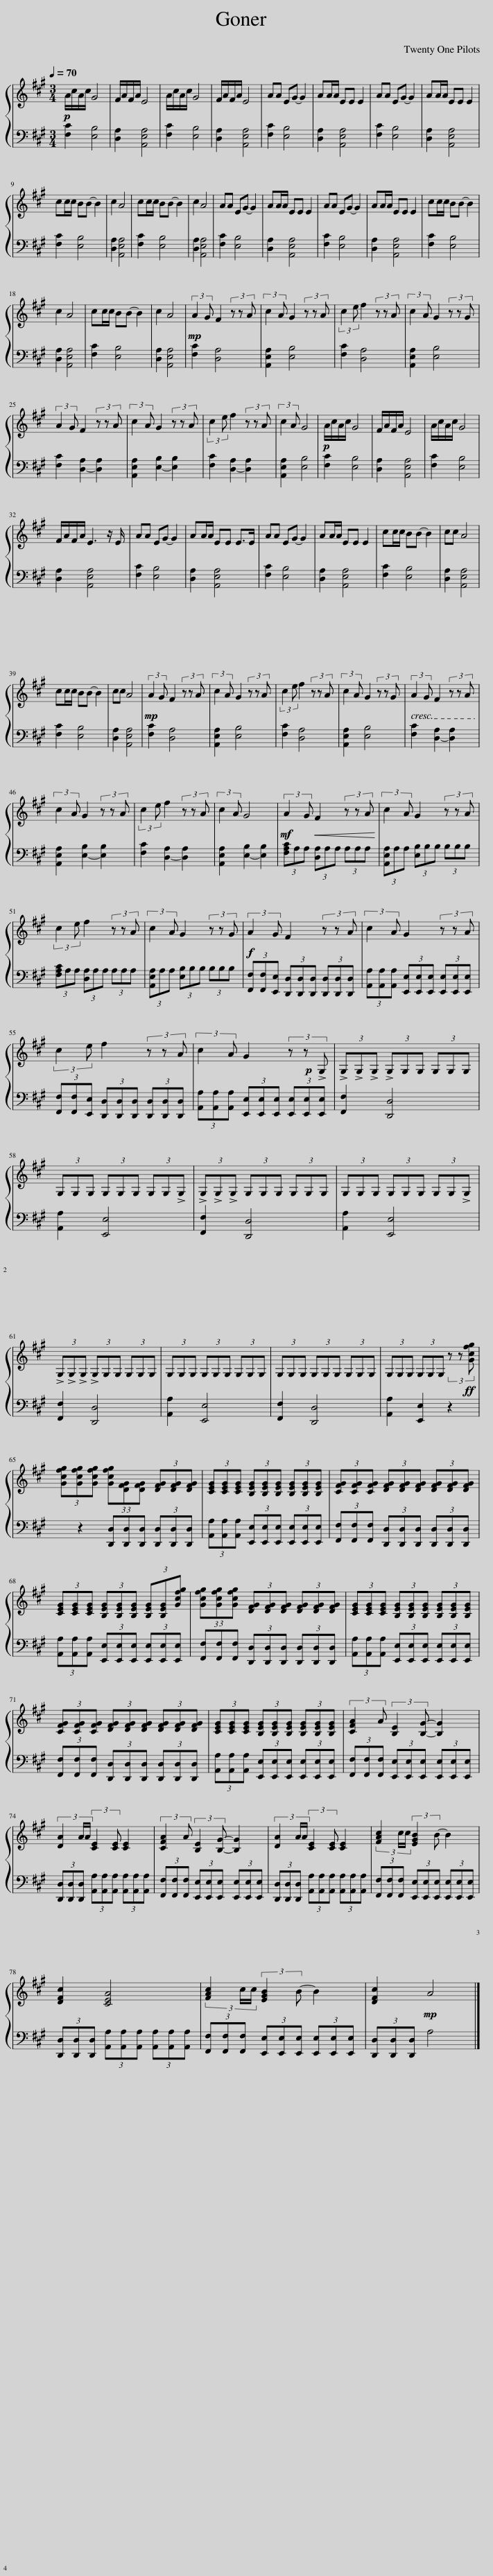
X:1
%%score { 1 | 2 }
L:1/8
Q:1/4=70
M:3/4
I:linebreak $
K:A
V:1 treble
V:2 bass
V:1
!p! A/c/A/c/ G4 | F/A/F/A/ E4 | A/c/A/c/ G4 | F/A/F/A/ E4 | AA EG- G2 | %5
 AA/A/ EE E2 | AA EG- G2 | AA/A/ EE E2 |$ cc/c/ BB- B2 | c2 A4 | %10
 cc/c/ BB- B2 | c2 A4 | AA EG- G2 | AA/A/ EE E2 | AA EG- G2 | %15
 AA/A/ EE E2 | cc/c/ BB- B2 |$ c2 A4 | cc/c/ BB- B2 | c2 A4 | %20
!mp! (3:2:2A2 G F2 (3z z A | (3:2:2c2 A G2 (3z z A | (3:2:2c2 e f2 (3z z A | (3:2:2c2 A G2 (3z z G |$ (3:2:2A2 G F2 (3z z A | %25
 (3:2:2c2 A G2 (3z z A | (3:2:2c2 e f2 (3z z A | (3:2:2c2 A G4 |!p! A/c/A/c/ G4 | F/A/F/A/ E4 | %30
 A/c/A/c/ G4 |$ F/A/F/A/ E3 z/ E/ | AA EG- G2 | AA/A/ EE E>E | AA EG- G2 | %35
 AA/A/ EE E2 | cc/c/ BB- B2 | cc A4 |$ cc/c/ BB- B2 | cc A4 | %40
!mp! (3:2:2A2 G F2 (3z z A | (3:2:2c2 A G2 (3z z A | (3:2:2c2 e f2 (3z z A | (3:2:2c2 A G2 (3z z G | (3:2:2A2 G F2 (3z z A |$ %45
 (3:2:2c2 A G2 (3z z A | (3:2:2c2 e f2 (3z z A | (3:2:2c2 A G4 |!mf! (3:2:2A2 G!<(! F2 (3z z A!<)! | (3:2:2c2 A G2 (3z z A |$ %50
 (3:2:2c2 e f2 (3z z A | (3:2:2c2 A G2 (3z z G |!f! (3:2:2A2 G F2 (3z z A | (3:2:2c2 A G2 (3z z A |$ (3:2:2c2 e f2 (3z z A | %55
 (3:2:2c2 A G2 (3z z!p! !>!G, | (3!>!G,!>!G,!>!G, (3!>!G,G,G, (3G,G,G, |$ (3G,G,G, (3G,G,G, (3G,G,!>!G, | (3!>!G,!>!G,!>!G, (3G,G,G, (3G,G,G, | (3G,G,G, (3G,G,G, (3G,G,!>!G, |$ %60
 (3!>!G,!>!G,!>!G, (3!>!G,G,G, (3G,G,G, | (3G,G,G, (3G,G,G, (3G,G,G, | (3G,G,G, (3G,G,G, (3G,G,G, | (3G,G,G, (3G,G,G, (3z z!ff! [Gcfg] |$ (3[Gcfg][Gcfg][Gcfg] (3[Gcfg][DFG][DFG] (3[DFG][DFG][DFG] | %65
 (3[CEG][CEG][CEG] (3[B,EG][B,EG][B,EG] (3[B,EG][B,EG][B,EG] | (3[CFG][CFG][CFG] (3[DFG][DFG][DFG] (3[DFG][DFG][DFG] |$ (3[CEG][CEG][CEG] (3[B,EG][B,EG][B,EG] (3[B,EG][B,EG][Gcfg] | (3[Gcfg][Gcfg][Gcfg] (3[DFG][DFG][DFG] (3[DFG][DFG][DFG] | (3[CEG][CEG][CEG] (3[B,EG][B,EG][B,EG] (3[B,EG][B,EG][B,EG] |$ %70
 (3[CFG][CFG][CFG] (3[DFG][DFG][DFG] (3[DFG][DFG][DFG] | (3[CEG][CEG][CEG] (3[B,EG][B,EG][B,EG] (3[B,EG][B,EG][B,EG] | (3:2:2[CFA]2 A (3:2:2[B,E]2 [B,G]- [B,G]2 |$ (3[DA]2 A/A/ (3:2:2[CE]2 [CE] [CE]2 | (3:2:2[CFA]2 A (3:2:2[B,E]2 [B,G]- [B,G]2 | %75
 (3[DA]2 A/A/ (3:2:2[CE]2 [CE] [CE]2 | (3[FAc]2 c/c/ (3:2:2[EGB]2 B- B2 |$ [DFc]2 [CEA]4 | (3[FAc]2 c/c/ (3:2:2[EGB]2 B- B2 | [DFc]2!mp! A4 |] %80
V:2
 [F,C]2 [E,B,]4 | [D,A,]2 [A,,E,A,]4 | [F,C]2 [E,B,]4 | [D,A,]2 [A,,E,A,]4 | [F,C]2 [E,B,]4 | %5
 [D,A,]2 [A,,E,A,]4 | [F,C]2 [E,B,]4 | [D,A,]2 [A,,E,A,]4 |$ [F,C]2 [E,B,]4 | [D,A,]2 [A,,E,A,]4 | %10
 [F,C]2 [E,B,]4 | [D,A,]2 [A,,E,A,]4 | [F,C]2 [E,B,]4 | [D,A,]2 [A,,E,A,]4 | [F,C]2 [E,B,]4 | %15
 [D,A,]2 [A,,E,A,]4 | [F,C]2 [E,B,]4 |$ [D,A,]2 [A,,E,A,]4 | [F,C]2 [E,B,]4 | [D,A,]2 [A,,E,A,]4 | %20
 [F,C]2 [D,A,]4 | [A,,E,A,]2 [E,B,]4 | [F,C]2 [D,A,]4 | [A,,E,A,]2 [E,B,]4 |$ [F,C]2 [D,-A,]2 [D,A,]2 | %25
 [A,,E,A,]2 [E,-B,]2 [E,B,]2 | [F,C]2 [D,-A,]2 [D,A,]2 | [A,,E,A,]2 [E,B,]4 | [F,C]2 [E,B,]4 | [D,A,]2 [A,,E,A,]4 | %30
 [F,C]2 [E,B,]4 |$ [D,A,]2 [A,,E,A,]4 | [F,C]2 [E,B,]4 | [D,A,]2 [A,,E,A,]4 | [F,C]2 [E,B,]4 | %35
 [D,A,]2 [A,,E,A,]4 | [F,C]2 [E,B,]4 | [D,A,]2 [A,,E,A,]4 |$ [F,C]2 [E,B,]4 | [D,A,]2 [A,,E,A,]4 | %40
 [F,C]2 [D,A,]4 | [A,,E,A,]2 [E,B,]4 | [F,C]2 [D,A,]4 | [A,,E,A,]2 [E,B,]4 | [F,C]2 [D,-A,]2 [D,A,]2 |$ %45
 [A,,E,A,]2 [E,-B,]2 [E,B,]2 | [F,C]2 [D,-A,]2 [D,A,]2 | [A,,E,A,]2 [E,-B,]2 [E,B,]2 | (3[F,A,C]A,A, (3[D,A,]A,A, (3A,A,A, | (3[A,,E,A,]A,A, (3[E,B,]B,B, (3B,B,B, |$ %50
 (3[F,A,C]A,A, (3[D,A,]A,A, (3A,A,A, | (3[A,,E,A,]A,A, (3[E,B,]B,B, (3B,B,B, | (3[F,,F,][F,,F,][E,,E,] (3[D,,D,][D,,D,][D,,D,] (3[D,,D,][D,,D,][D,,D,] | (3[A,,A,][A,,A,][A,,A,] (3[E,,E,][E,,E,][E,,E,] (3[E,,E,][E,,E,][E,,E,] |$ (3[F,,F,][F,,F,][E,,E,] (3[D,,D,][D,,D,][D,,D,] (3[D,,D,][D,,D,][D,,D,] | %55
 (3[A,,A,][A,,A,][A,,A,] (3[E,,E,][E,,E,][E,,E,] (3[E,,E,][E,,E,][E,,E,] | [F,,F,]2 [D,,D,]4 |$ [A,,A,]2 [E,,E,]4 | [F,,F,]2 [D,,D,]4 | [A,,A,]2 [E,,E,]4 |$ %60
 [F,,F,]2 [D,,D,]4 | [A,,A,]2 [E,,E,]4 | [F,,F,]2 [D,,D,]4 | [A,,A,]2 [E,,E,]2 z2 |$ z2 (3[D,,D,][D,,D,][D,,D,] (3[D,,D,][D,,D,][D,,D,] | %65
 (3[A,,A,][A,,A,][A,,A,] (3[E,,E,][E,,E,][E,,E,] (3[E,,E,][E,,E,][E,,E,] | (3[F,,F,][F,,F,][F,,F,] (3[D,,D,][D,,D,][D,,D,] (3[D,,D,][D,,D,][D,,D,] |$ (3[A,,A,][A,,A,][A,,A,] (3[E,,E,][E,,E,][E,,E,] (3[E,,E,][E,,E,][E,,E,] | (3[F,,F,][F,,F,][F,,F,] (3[D,,D,][D,,D,][D,,D,] (3[D,,D,][D,,D,][D,,D,] | (3[A,,A,][A,,A,][A,,A,] (3[E,,E,][E,,E,][E,,E,] (3[E,,E,][E,,E,][E,,E,] |$ %70
 (3[F,,F,][F,,F,][F,,F,] (3[D,,D,][D,,D,][D,,D,] (3[D,,D,][D,,D,][D,,D,] | (3[A,,A,][A,,A,][A,,A,] (3[E,,E,][E,,E,][E,,E,] (3[E,,E,][E,,E,][E,,E,] | (3[F,,F,][F,,F,][F,,F,] (3[E,,E,][E,,E,][E,,E,] (3[E,,E,][E,,E,][E,,E,] |$ (3[D,,D,][D,,D,][D,,D,] (3[A,,A,][A,,A,][A,,A,] (3[A,,A,][A,,A,][A,,A,] | (3[F,,F,][F,,F,][F,,F,] (3[E,,E,][E,,E,][E,,E,] (3[E,,E,][E,,E,][E,,E,] | %75
 (3[D,,D,][D,,D,][D,,D,] (3[A,,A,][A,,A,][A,,A,] (3[A,,A,][A,,A,][A,,A,] | (3[F,,F,][F,,F,][F,,F,] (3[E,,E,][E,,E,][E,,E,] (3[E,,E,][E,,E,][E,,E,] |$ (3[D,,D,][D,,D,][D,,D,] (3[A,,A,][A,,A,][A,,A,] (3[A,,A,][A,,A,][A,,A,] | (3[F,,F,][F,,F,][F,,F,] (3[E,,E,][E,,E,][E,,E,] (3[E,,E,][E,,E,][E,,E,] | (3[D,,D,][D,,D,][D,,D,] A,4 |] %80
